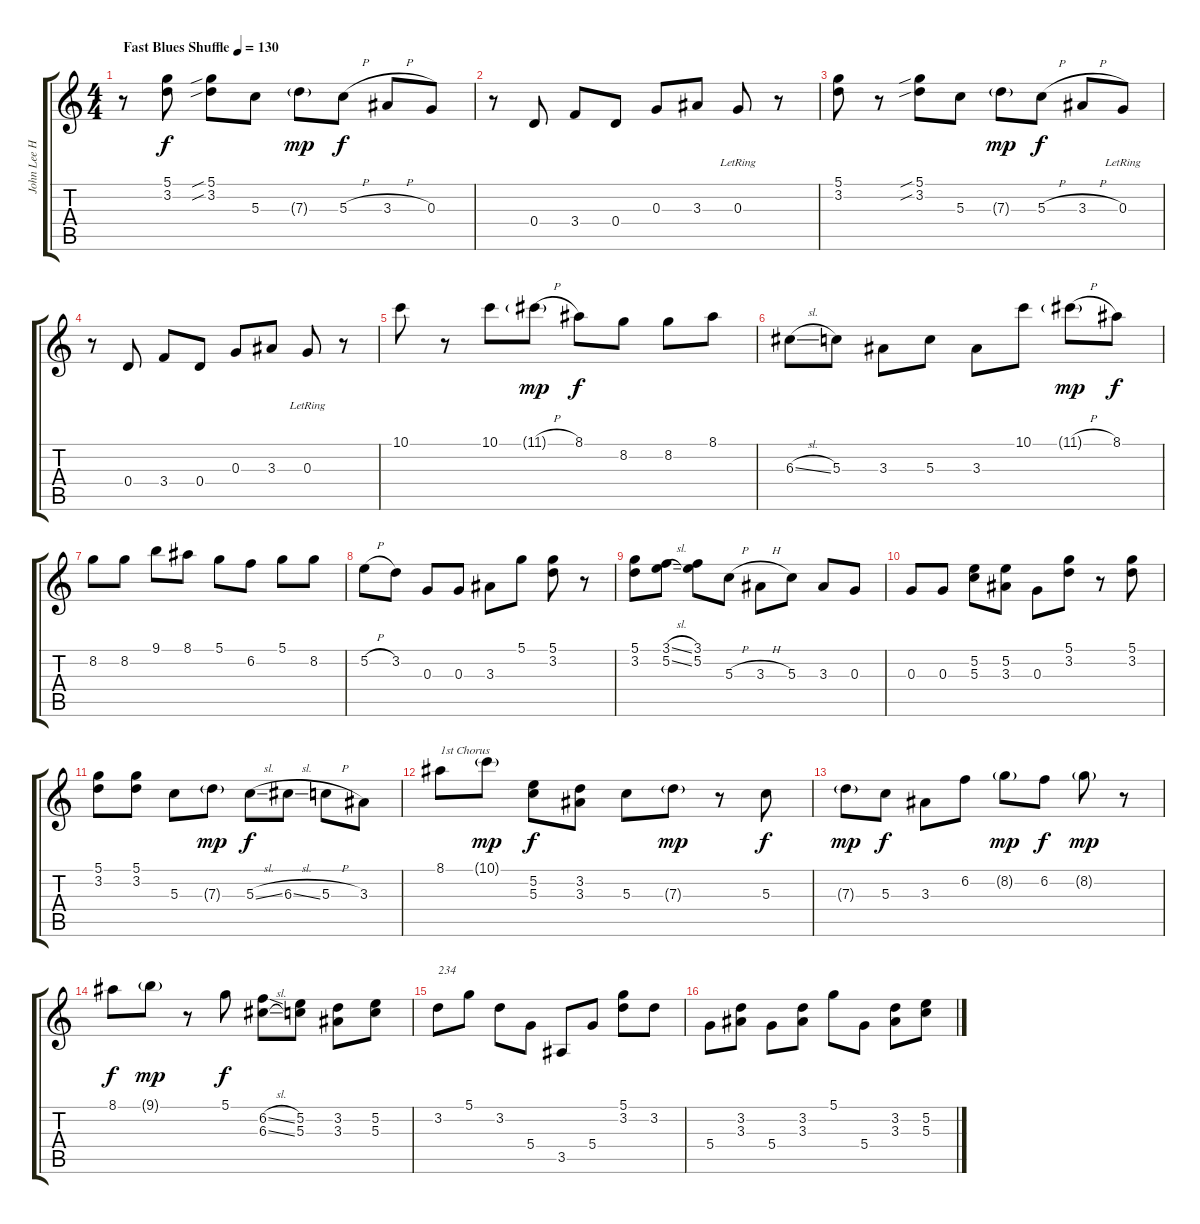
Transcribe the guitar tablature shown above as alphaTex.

\track ("John Lee Hooker - Lead Guitar" "John Lee H") {instrument electricguitarjazz}
\staff {score tabs}
\tuning (D4 B3 G3 D3 G2 D2) {hide}
\ts (4 4)
\tempo (130 "Fast Blues Shuffle")
\clef g2
\ks c
r.8{dy f instrument electricguitarjazz} (5.1 3.2).8 (5.1{sib} 3.2{sib}).8 5.3.8 7.3{g}.8{dy mp} 5.3{h}.8{dy f} 3.3{h}.8 0.3.8 |
r.8 0.4.8 3.4.8 0.4.8 0.3.8 3.3.8 0.3{lr}.8 r.8 |
(5.1 3.2).8 r.8 (5.1{sib} 3.2{sib}).8 5.3.8 7.3{g}.8{dy mp} 5.3{h}.8{dy f} 3.3{h}.8 0.3{lr}.8 |
r.8 0.4.8 3.4.8 0.4.8 0.3.8 3.3.8 0.3{lr}.8 r.8 |
10.1.8 r.8 10.1.8 11.1{h g}.8{dy mp} 8.1.8{dy f} 8.2.8 8.2.8 8.1.8 |
6.3{sl}.8 5.3.8 3.3.8 5.3.8 3.3.8 10.1.8 11.1{h g}.8{dy mp} 8.1.8{dy f} |
8.2.8 8.2.8 9.1.8 8.1.8 5.1.8 6.2.8 5.1.8 8.2.8 |
5.2{h}.8 3.2.8 0.3.8 0.3.8 3.3.8 5.1.8 (5.1 3.2).8 r.8 |
(5.1 3.2).8 (3.1{sl} 5.2{sl}).8 (3.1 5.2).8 5.3{h}.8 3.3{h}.8 5.3.8 3.3.8 0.3.8 |
0.3.8 0.3.8 (5.2 5.3).8 (5.2 3.3).8 0.3.8 (5.1 3.2).8 r.8 (5.1 3.2).8 |
(5.1 3.2).8 (5.1 3.2).8 5.3.8 7.3{g}.8{dy mp} 5.3{sl}.8{dy f} 6.3{sl}.8 5.3{h}.8 3.3.8 |
8.1.8{txt "1st Chorus"} 10.1{g}.8{dy mp} (5.2 5.3).8{dy f} (3.2 3.3).8 5.3.8 7.3{g}.8{dy mp} r.8 5.3.8{dy f} |
7.3{g}.8{dy mp} 5.3.8{dy f} 3.3.8 6.2.8 8.2{g}.8{dy mp} 6.2.8{dy f} 8.2{g}.8{dy mp} r.8 |
8.1.8{dy f} 9.1{g}.8{dy mp} r.8 5.1.8{dy f} (6.2{sl} 6.3{sl}).8 (5.2 5.3).8 (3.2 3.3).8 (5.2 5.3).8 |
3.2.8{txt "234"} 5.1.8 3.2.8 5.4.8 3.5.8 5.4.8 (5.1 3.2).8 3.2.8 |
5.4.8 (3.2 3.3).8 5.4.8 (3.2 3.3).8 5.1.8 5.4.8 (3.2 3.3).8 (5.2 5.3).8
